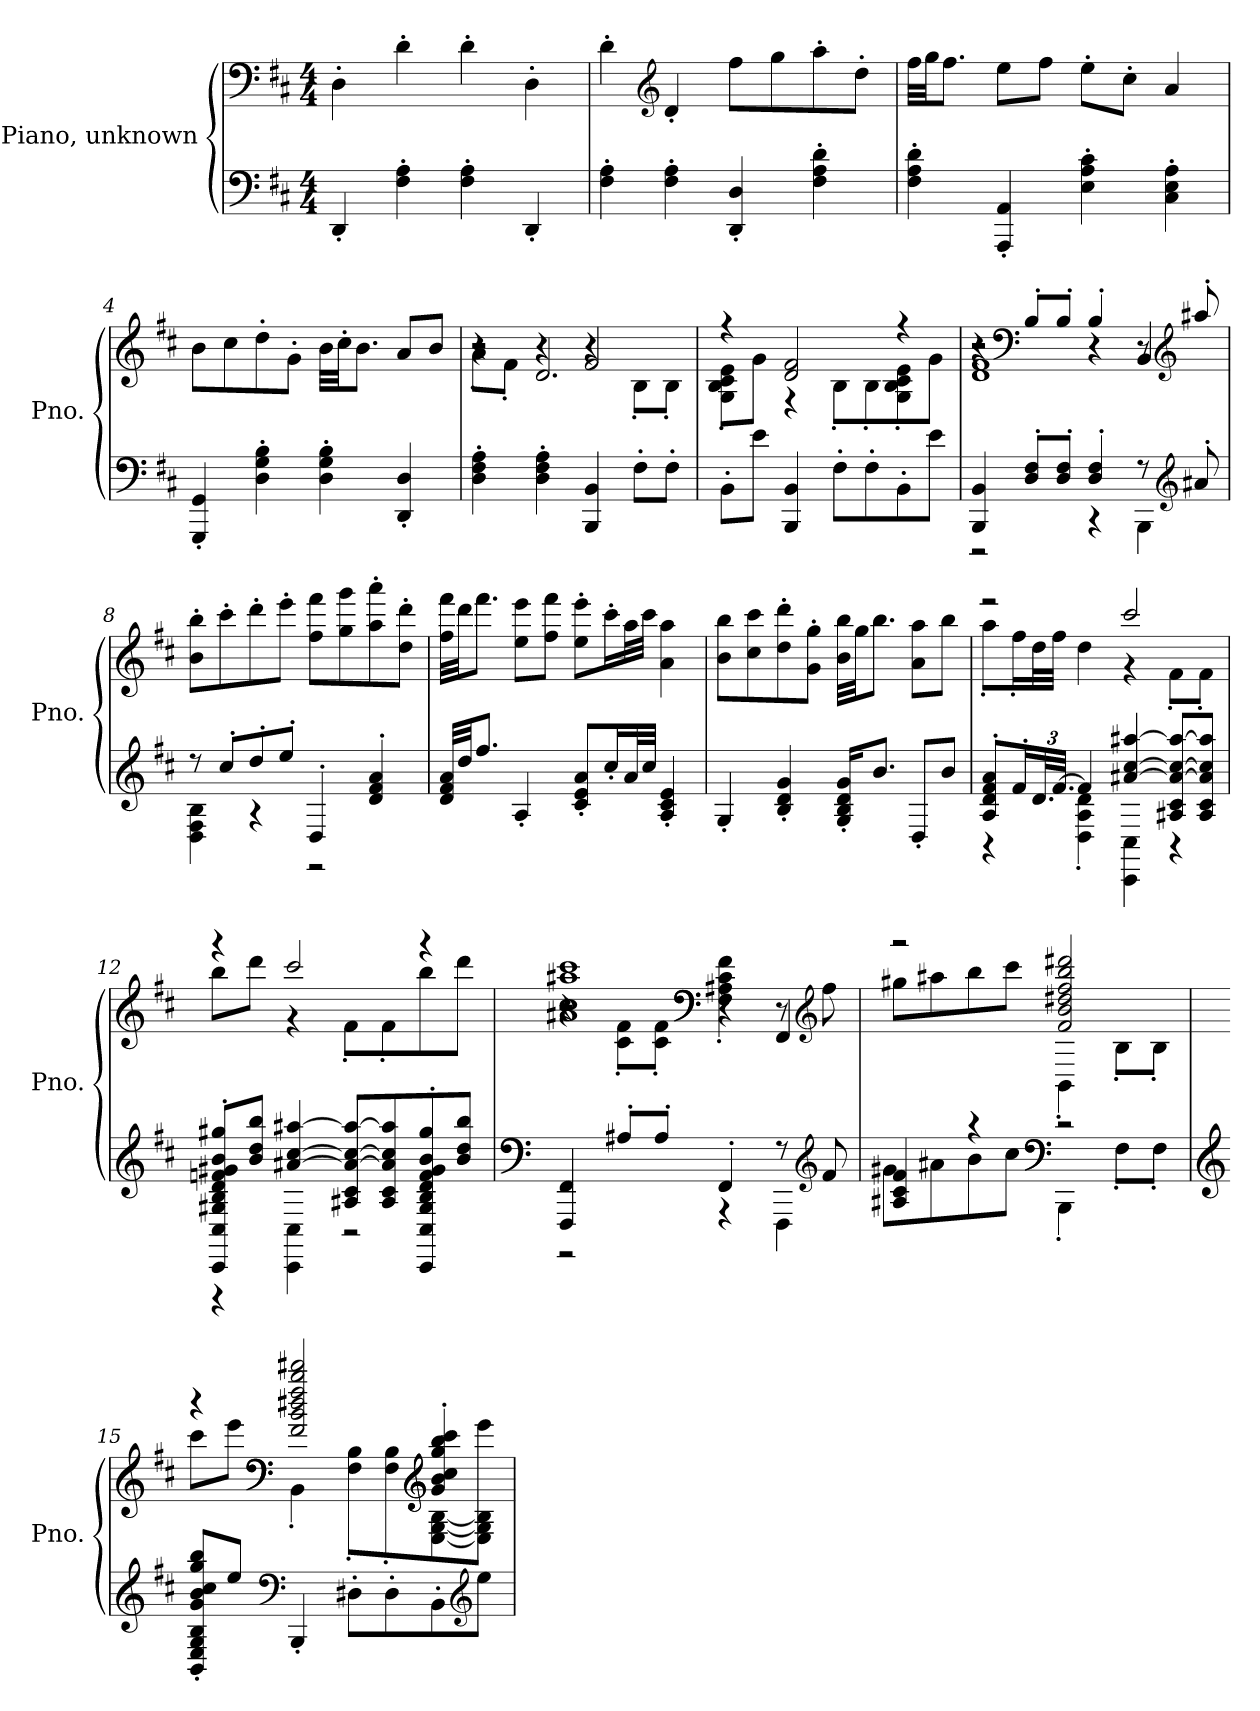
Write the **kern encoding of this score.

**kern	**kern
*part1	*part1
*staff2	*staff1
*I"Piano, unknown	*
*I'Pno.	*
*clefF4	*clefF4
*k[f#c#]	*k[f#c#]
*M4/4	*M4/4
*MM120	*MM120
=1	=1
4DD'/	4D'\
4F#\' 4A\'	4d'\
4F#\' 4A\'	4d'\
4DD'/	4D'\
=2	=2
4F#\' 4A\'	4d'\
*	*clefG2
4F#\' 4A\'	4d'/
4DD/' 4D/'	8ff#\L
.	8gg\
4F#\' 4A\' 4d\'	8aa'\
.	8dd'\J
=3	=3
4F#\' 4A\' 4d\'	32ff#\LLL
.	32gg\JJ
.	8.ff#\J
4AAA/' 4AA/'	8ee\L
.	8ff#\J
4E\' 4A\' 4c#\'	8ee'\L
.	8cc#'\J
4C#\' 4E\' 4A\'	4a/
=4	=4
4GGG/' 4GG/'	8b\L
.	8cc#\
4D\' 4G\' 4B\'	8dd'\
.	8g'\J
4D\' 4G\' 4B\'	32b\LLL
.	32cc#'\JJ
.	8.b\J
4DD/' 4D/'	8a/L
.	8b/J
=5	=5
*	*^
*	*	*^
4D\' 4F#\' 4A\'	2r	8a'\L	4r
.	.	8f#'\J	.
4D\' 4F#\' 4A\'	.	4r	2.d/
4BBB/ 4BB/	2f#/	4r	.
8F#'\L	.	8B'\L	.
8F#'\J	.	8B'\J	.
*	*	*v	*v
!!LO:LB:g=z
=6	=6	=6
8BB'\L	4r	8G\' 8B\' 8c#\' 8e\'L
8e\J	.	8g\J
4BBB/ 4BB/	2d/ 2f#/	4r
8F#'\L	.	8B'\L
8F#'\	.	8B'\
8BB'\	4r	8G\' 8B\' 8c#\' 8e\'
8e\J	.	8g\J
=7	=7	=7
*^	*	*^
4BBB/ 4BB/	2r	4r	1d 1f#	2r
*	*	*clefF4	*	*
8D/' 8F#/'L	.	8B'/L	.	.
8D/' 8F#/'J	.	8B'/J	.	.
4D/' 4F#/'	4r	4B'/	.	4r
8r	4BBB\	8r	.	4BB/
*clefG2	*	*clefG2	*	*
8a#X'/	.	8aa#X'/	.	.
*	*	*v	*v	*v
=8	=8	=8
8r	4D\ 4F#\ 4B\	8b\' 8bb\'L
8cc#'/L	.	8ccc#'\
8dd'/	4r	8ddd'\
8ee'/J	.	8eee'\J
4D'/	2r	8ff#\ 8fff#\L
.	.	8gg\ 8ggg\
4d/' 4f#/' 4a/'	.	8aa\' 8aaa\'
.	.	8dd\' 8ddd\'J
*v	*v	*
!!LO:LB:g=z
=9	=9
32d/ 32f#/ 32a/LLL	32ff#\ 32fff#\LLL
32dd/JJ	32ddd\JJ
8.ff#/J	8.fff#\J
4A'/	8ee\ 8eee\L
.	8ff#\ 8fff#\J
8c#/' 8e/' 8a/'L	8ee\' 8eee\'L
16cc#'/L	16ccc#'\L
32a/L	32aa\L
32cc#/JJJ	32ccc#\JJJ
4A/' 4c#/' 4e/'	4a\ 4aa\
=10	=10
4G'/	8b\ 8bb\L
.	8cc#\ 8ccc#\
4B/' 4d/' 4g/'	8dd\' 8ddd\'
.	8g\' 8gg\'J
16G/' 16B/' 16d/' 16g/'KL	32b\ 32bb\LLL
.	32gg\JJ
8.b/J	8.bb\J
8D'/L	8a\ 8aa\L
8b/J	8bb\J
=11	=11
*^	*^
8A/' 8d/' 8f#/' 8a/'L	4r	2r	8aa'\L
16f#'/L	.	.	16ff#'\L
*Xbrackettup	*	*	*
48.d/L	.	.	32dd\L
[48.f#/JJJ	.	.	32ff#\JJJ
4f#/]	4D\' 4A\' 4d\'	.	4dd\
[4a#X/ [4cc#/ [4aa#X/	4CC#\ 4C#\	2ccc#/	4r
8A#X/ 8c#/ 8a#/_ 8cc#/_ 8aa#/_L	4r	.	8f#'\L
8A#/ 8c#/ 8a#/] 8cc#/] 8aa#/]J	.	.	8f#'\J
!!LO:LB:g=z	!!
=12	=12	=12	=12
8CC#/' 8C#/' 8G#X/' 8B/' 8d/' 8fn/' 8g#X/' 8b/' 8gg#X/'L	4r	4r	8bb\L
8b/ 8dd/ 8bb/J	.	.	8ddd\J
[4a#X/ [4cc#/ [4aa#X/	4CC#\ 4C#\	2ccc#/	4r
8A#X/ 8c#/ 8a#/_ 8cc#/_ 8aa#/_L	2r	.	8f#'\L
8A#/ 8c#/ 8a#/] 8cc#/] 8aa#/]	.	.	8f#'\
8CC#/' 8C#/' 8G#/' 8B/' 8d/' 8f/' 8g#/' 8b/' 8gg#/'	.	4r	8bb\
8b/ 8dd/ 8bb/J	.	.	8ddd\J
*	*	*v	*v
=13	=13	=13
*clefF4	*	*
*	*	*^
*	*	*	*^
4FFF#/ 4FF#/	2r	1a#X 1cc# 1aa#X 1ccc#	4r	2r
8A#X'/L	.	.	8c#\' 8f#\'L	.
8A#'/J	.	.	8c#\' 8f#\'J	.
*	*	*clefF4	*	*
4FF#'/	4r	.	4F#\' 4A#X\' 4c#\' 4f#\'	4r
8r	4FFF#\	.	8r	4FF#/
*clefG2	*	*clefG2	*	*
8f#/	.	.	8ff#\	.
*	*	*	*v	*v
=14	=14	=14	=14
4A#X/ 4c#/ 4f#/	8g#X\L	2r	8gg#X\L
.	8a#X\	.	8aa#X\
4r	8b\	.	8bb\
.	8cc#\J	.	8ccc#\J
*clefF4	*	*	*
2r	4BBB'\	2f#/ 2b/ 2dd#X/ 2ff#/ 2bb/ 2ddd#X/	4BB'\
.	8F#'\L	.	8B'\L
.	8F#'\J	.	8B'\J
*v	*v	*	*
!!LO:LB:g=z	!!
=15	=15	=15
*clefG2	*	*
8BB/' 8E/' 8G/' 8B/' 8g/' 8b/' 8cc#/' 8gg/' 8bb/'L	4r	8ccc#\L
8ee/J	.	8eee\J
*clefF4	*clefF4	*
4BBB'/	2f#/ 2b/ 2dd#X/ 2ff#/ 2bb/ 2ddd#X/	4BB'\
8D#X'\L	.	8F#\' 8B\'L
8D#'\	.	8F#\' 8B\'
*	*clefG2	*
8BB'\	4g/' 4b/' 4cc#/' 4gg/' 4bb/' 4ccc#/'	[8E\ [8G\ [8B\
*clefG2	*	*
8ee\J	.	8E\] 8G\] 8B\] 8eee\J
*	*v	*v
=	=
*-	*-
